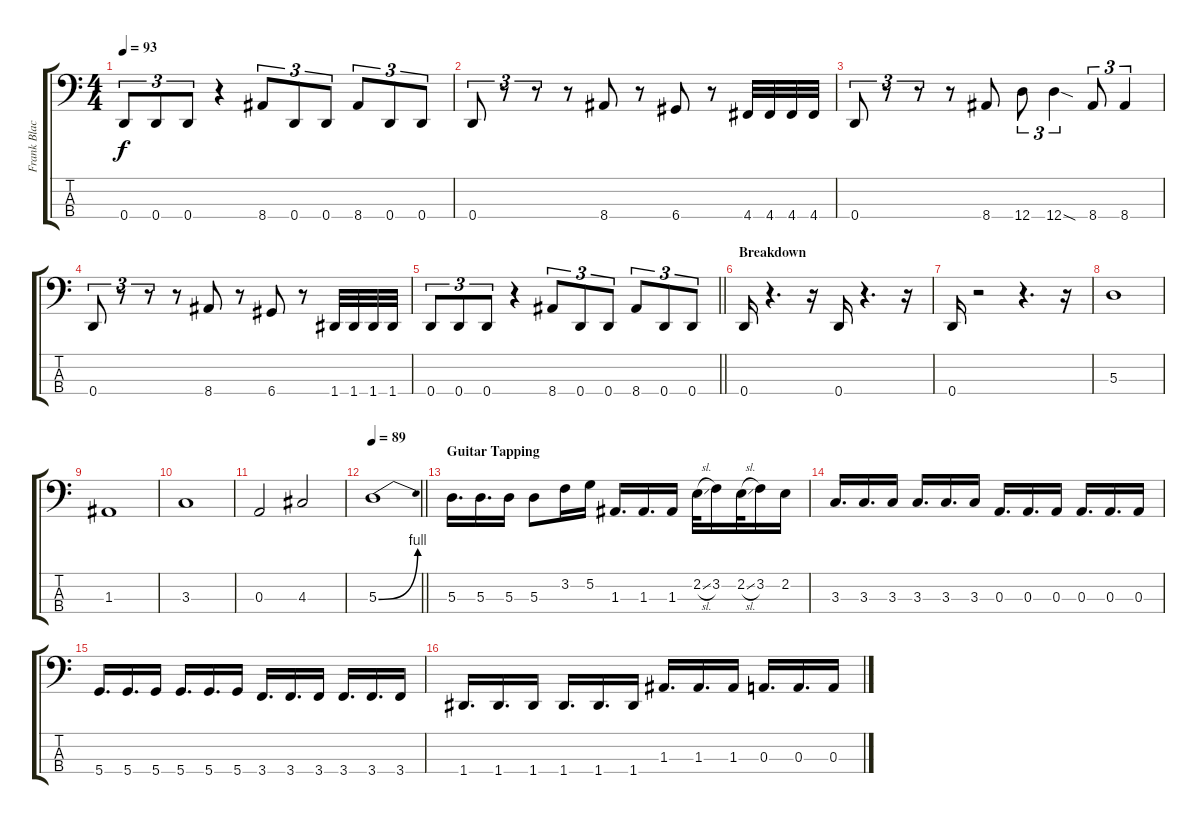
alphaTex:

\track ("Frank Black" "Frank Blac") {instrument electricbasspick}
\staff {score tabs}
\tuning (G2 D2 A1 D1) {hide}
\ts (4 4)
\tempo 93
\clef f4
\ks c
0.4.8{tu (3 2) dy f} 0.4.8{tu (3 2)} 0.4.8{tu (3 2)} r.4 8.4.8{tu (3 2)} 0.4.8{tu (3 2)} 0.4.8{tu (3 2)} 8.4.8{tu (3 2)} 0.4.8{tu (3 2)} 0.4.8{tu (3 2)} |
0.4.8{tu (3 2)} r.8{tu (3 2)} r.8{tu (3 2)} r.8 8.4.8 r.8 6.4.8 r.8 4.4.32 4.4.32 4.4.32 4.4.32 |
0.4.8{tu (3 2)} r.8{tu (3 2)} r.8{tu (3 2)} r.8 8.4.8 12.4.8{tu (3 2)} 12.4{sod}.4{tu (3 2)} 8.4.8{tu (3 2)} 8.4.4{tu (3 2)} |
0.4.8{tu (3 2)} r.8{tu (3 2)} r.8{tu (3 2)} r.8 8.4.8 r.8 6.4.8 r.8 1.4.32 1.4.32 1.4.32 1.4.32 |
\barLineRight lightlight
0.4.8{tu (3 2)} 0.4.8{tu (3 2)} 0.4.8{tu (3 2)} r.4 8.4.8{tu (3 2)} 0.4.8{tu (3 2)} 0.4.8{tu (3 2)} 8.4.8{tu (3 2)} 0.4.8{tu (3 2)} 0.4.8{tu (3 2)} |
\section ("" "Breakdown")
0.4.16 r.4{d} r.16 0.4.16 r.4{d} r.16 |
0.4.16 r.2 r.4{d} r.16 |
5.3.1{volume 12} |
1.3.1 |
3.3.1 |
0.3.2 4.3.2 |
\tempo 89
\barLineRight lightlight
5.3{be (bend 0 0 60 4)}.1 |
\section ("" "Guitar Tapping")
5.3.16{d} 5.3.16{d} 5.3.16 5.3.8 3.2.16 5.2.16 1.3.16{d} 1.3.16{d} 1.3.16 2.2{sl}.32 3.2.16 2.2{sl}.32 3.2.16 2.2.16 |
3.3.16{d} 3.3.16{d} 3.3.16 3.3.16{d} 3.3.16{d} 3.3.16 0.3.16{d} 0.3.16{d} 0.3.16 0.3.16{d} 0.3.16{d} 0.3.16 |
5.4.16{d} 5.4.16{d} 5.4.16 5.4.16{d} 5.4.16{d} 5.4.16 3.4.16{d} 3.4.16{d} 3.4.16 3.4.16{d} 3.4.16{d} 3.4.16 |
1.4.16{d} 1.4.16{d} 1.4.16 1.4.16{d} 1.4.16{d} 1.4.16 1.3.16{d} 1.3.16{d} 1.3.16 0.3.16{d} 0.3.16{d} 0.3.16
